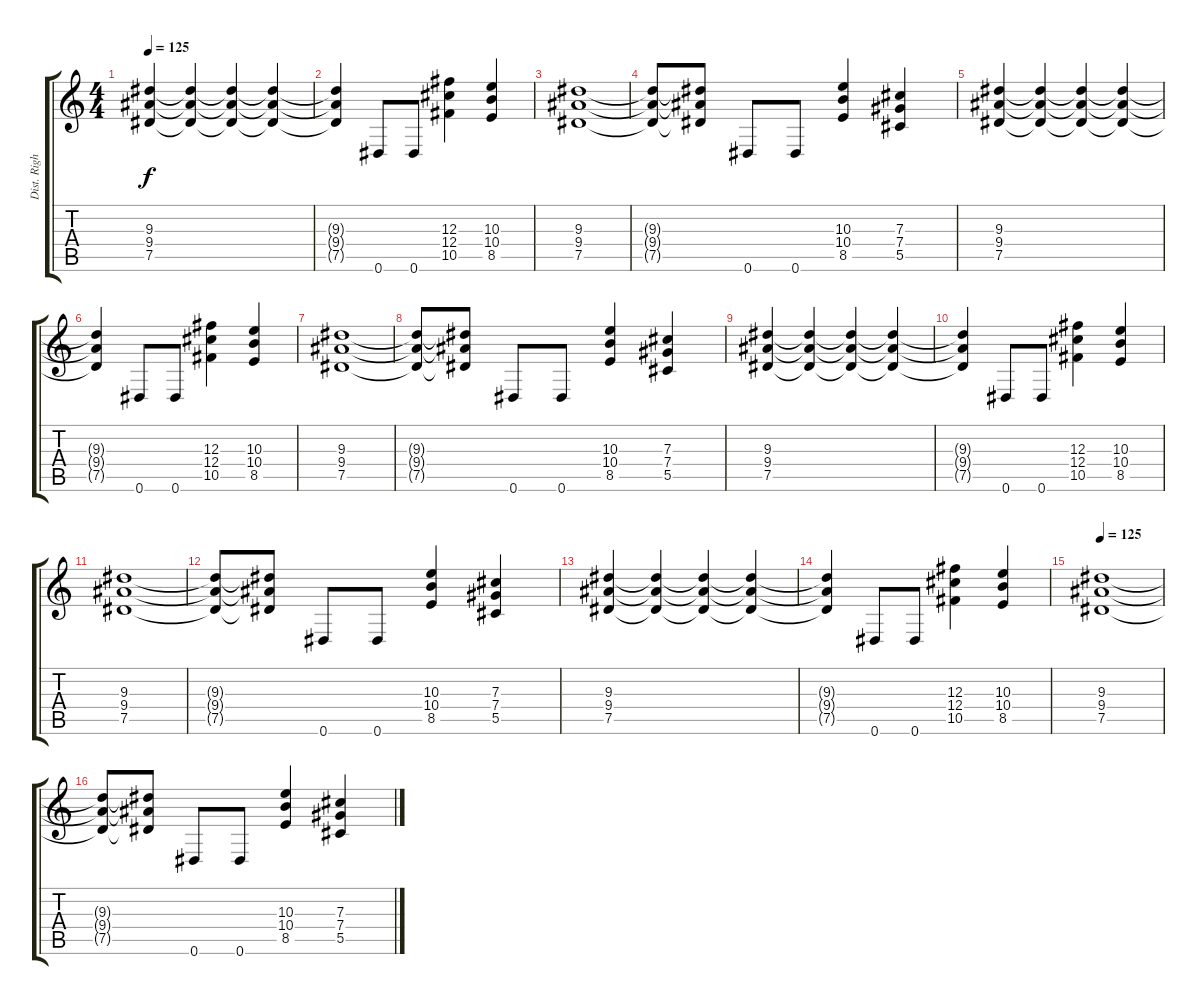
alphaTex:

\track ("Dist. Right" "Dist. Righ") {instrument overdrivenguitar}
\staff {score tabs}
\tuning (Eb4 Bb3 Gb3 Db3 Ab2 Eb2) {hide}
\ts (4 4)
\tempo 125
\clef g2
\ks c
(9.3 9.4 7.5).4{dy f} (9.3{t} 9.4{t} 7.5{t}).4 (9.3{t} 9.4{t} 7.5{t}).4 (9.3{t} 9.4{t} 7.5{t}).4 |
(9.3{t} 9.4{t} 7.5{t}).4 0.6.8 0.6.8 (12.3 12.4 10.5).4 (10.3 10.4 8.5).4 |
(9.3 9.4 7.5).1 |
(9.3{t} 9.4{t} 7.5{t}).8 (9.3{t} 9.4{t} 7.5{t}).8 0.6.8 0.6.8 (10.3 10.4 8.5).4 (7.3 7.4 5.5).4 |
(9.3 9.4 7.5).4 (9.3{t} 9.4{t} 7.5{t}).4 (9.3{t} 9.4{t} 7.5{t}).4 (9.3{t} 9.4{t} 7.5{t}).4 |
(9.3{t} 9.4{t} 7.5{t}).4 0.6.8 0.6.8 (12.3 12.4 10.5).4 (10.3 10.4 8.5).4 |
(9.3 9.4 7.5).1 |
(9.3{t} 9.4{t} 7.5{t}).8 (9.3{t} 9.4{t} 7.5{t}).8 0.6.8 0.6.8 (10.3 10.4 8.5).4 (7.3 7.4 5.5).4 |
(9.3 9.4 7.5).4 (9.3{t} 9.4{t} 7.5{t}).4 (9.3{t} 9.4{t} 7.5{t}).4 (9.3{t} 9.4{t} 7.5{t}).4 |
(9.3{t} 9.4{t} 7.5{t}).4 0.6.8 0.6.8 (12.3 12.4 10.5).4 (10.3 10.4 8.5).4 |
(9.3 9.4 7.5).1 |
(9.3{t} 9.4{t} 7.5{t}).8 (9.3{t} 9.4{t} 7.5{t}).8 0.6.8 0.6.8 (10.3 10.4 8.5).4 (7.3 7.4 5.5).4 |
(9.3 9.4 7.5).4 (9.3{t} 9.4{t} 7.5{t}).4 (9.3{t} 9.4{t} 7.5{t}).4 (9.3{t} 9.4{t} 7.5{t}).4 |
(9.3{t} 9.4{t} 7.5{t}).4 0.6.8 0.6.8 (12.3 12.4 10.5).4 (10.3 10.4 8.5).4 |
\tempo 125
(9.3 9.4 7.5).1 |
(9.3{t} 9.4{t} 7.5{t}).8 (9.3{t} 9.4{t} 7.5{t}).8 0.6.8 0.6.8 (10.3 10.4 8.5).4 (7.3 7.4 5.5).4
